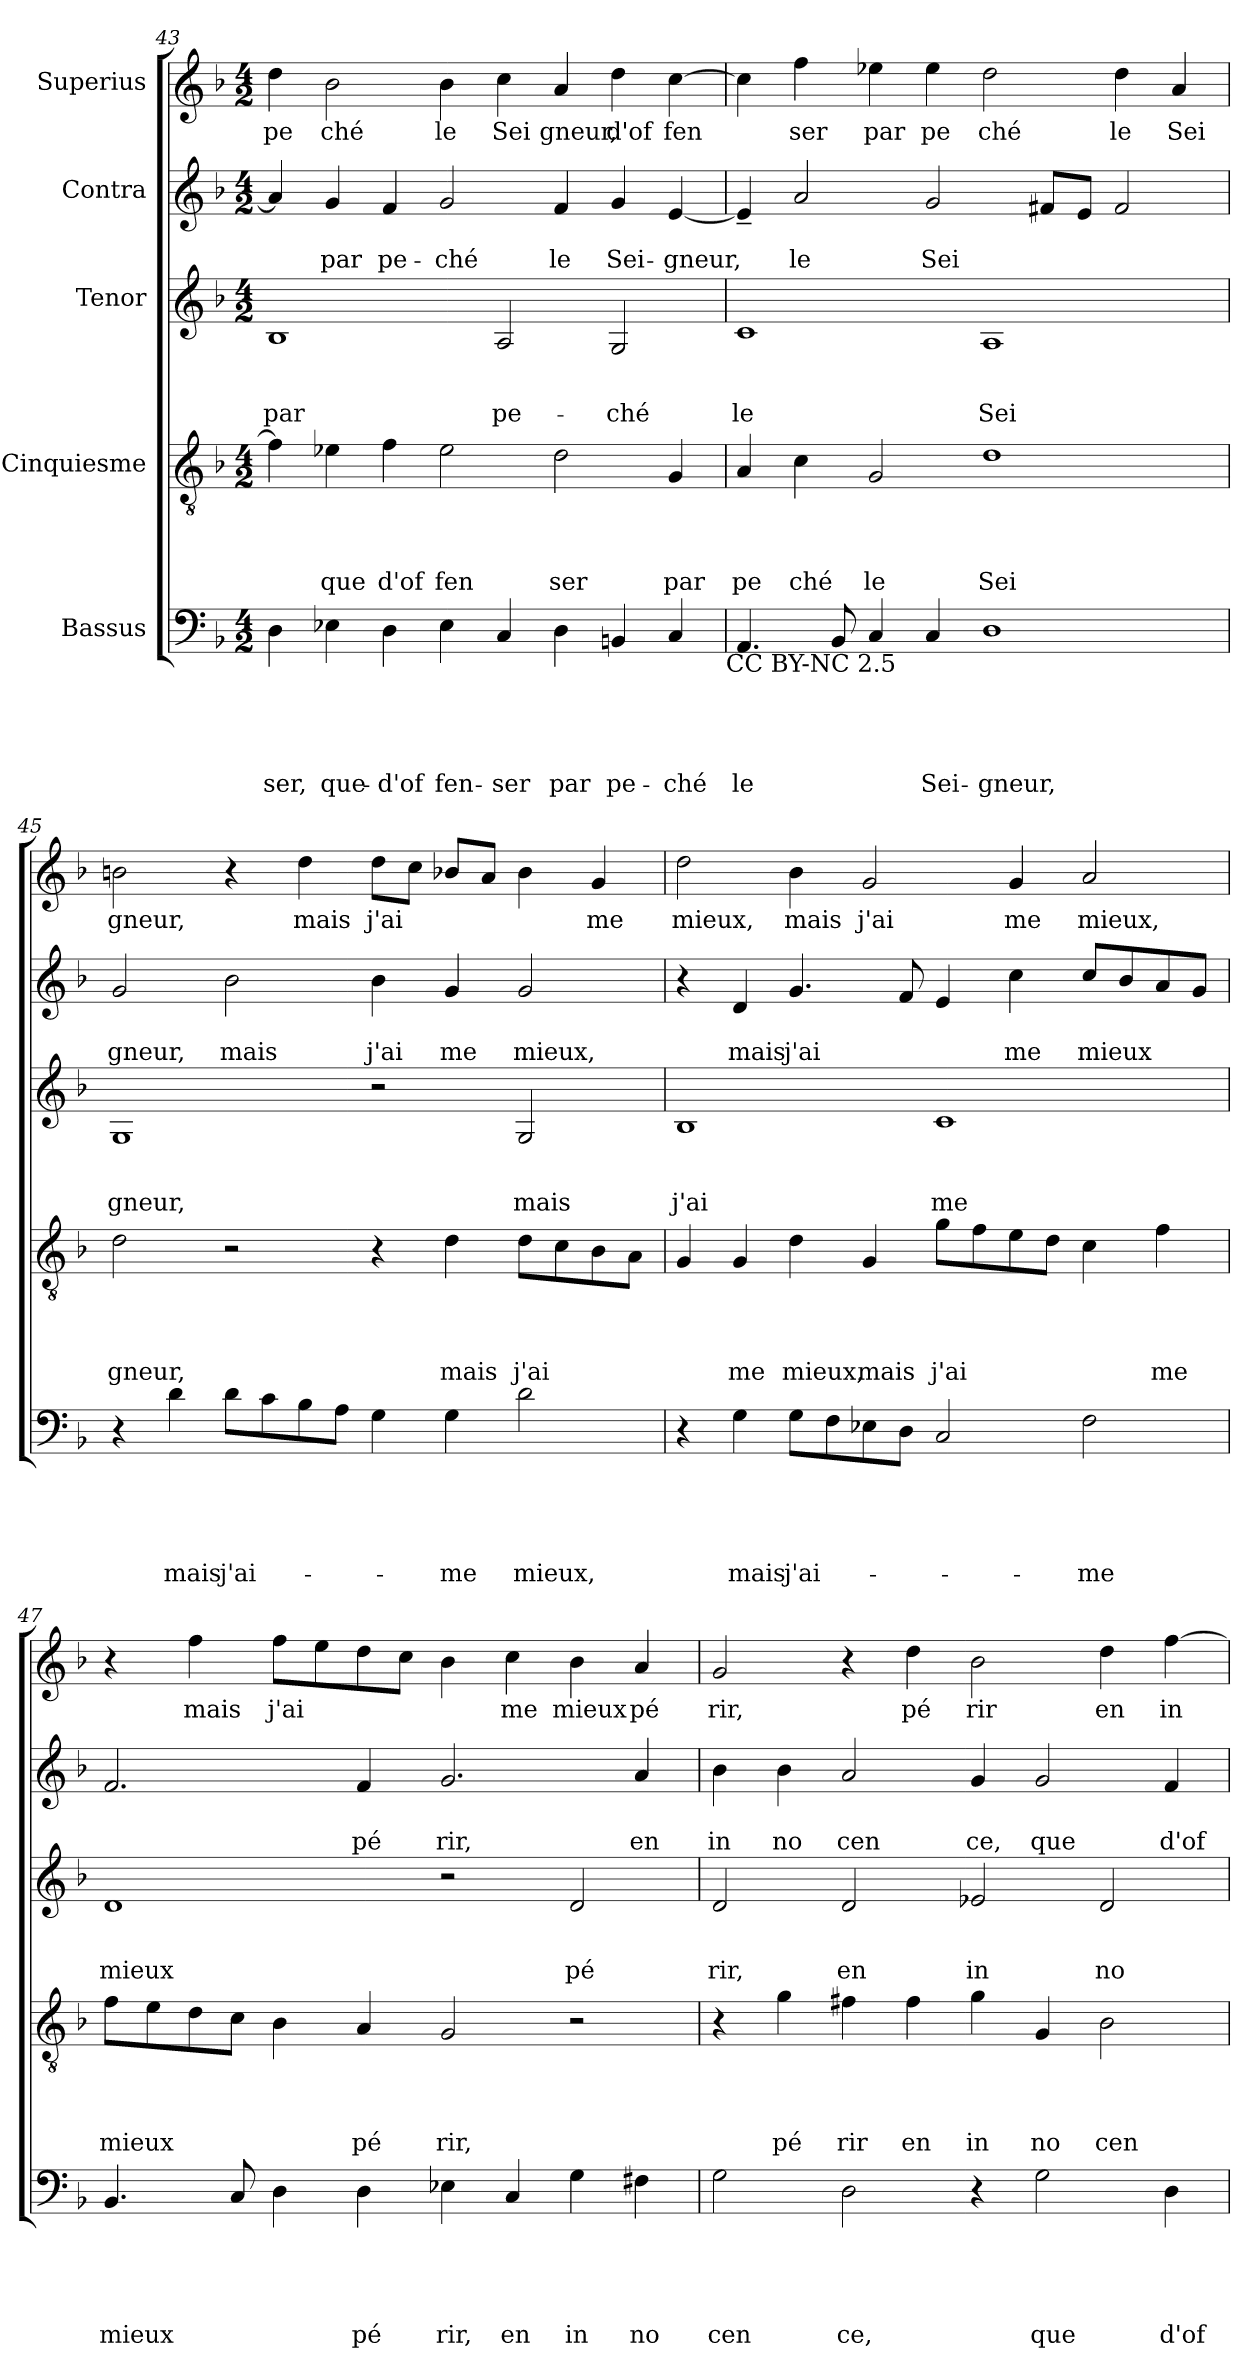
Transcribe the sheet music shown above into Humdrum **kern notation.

**kern	**text	**text	**text	**text	**text	**kern	**text	**text	**text	**text	**kern	**text	**text	**text	**kern	**text	**text	**kern	**text
*part5	*part5	*part5	*part5	*part5	*part5	*part4	*part4	*part4	*part4	*part4	*part3	*part3	*part3	*part3	*part2	*part2	*part2	*part1	*part1
*staff5	*staff5	*staff5	*staff5	*staff5	*staff5	*staff4	*staff4	*staff4	*staff4	*staff4	*staff3	*staff3	*staff3	*staff3	*staff2	*staff2	*staff2	*staff1	*staff1
*I"Bassus	*	*	*	*	*	*I"Cinquiesme	*	*	*	*	*I"Tenor	*	*	*	*I"Contra	*	*	*I"Superius	*
*clefF4	*	*	*	*	*	*clefGv2	*	*	*	*	*clefG2	*	*	*	*clefG2	*	*	*clefG2	*
*k[b-]	*	*	*	*	*	*k[b-]	*	*	*	*	*k[b-]	*	*	*	*k[b-]	*	*	*k[b-]	*
*F:	*	*	*	*	*	*F:	*	*	*	*	*F:	*	*	*	*F:	*	*	*F:	*
*M4/2	*	*	*	*	*	*M4/2	*	*	*	*	*M4/2	*	*	*	*M4/2	*	*	*M4/2	*
=43	=43	=43	=43	=43	=43	=43	=43	=43	=43	=43	=43	=43	=43	=43	=43	=43	=43	=43	=43
!	!	!	!	!	!LO:LY:b	!	!	!	!	!	!	!	!	!LO:LY:b	!	!	!	!	!LO:LY:b
4D\	.	.	.	.	-ser,	4f\]	.	.	.	.	1B-	.	.	par	4a/]	.	.	4dd\	pe
!	!	!	!	!	!LO:LY:b	!	!	!	!	!LO:LY:b	!	!	!	!	!	!	!LO:LY:b	!	!LO:LY:b
4E-X\	.	.	.	.	que-	4e-X\	.	.	.	que	.	.	.	.	4g/	.	par	2b-\	ché
!	!	!	!	!	!LO:LY:b	!	!	!	!	!LO:LY:b	!	!	!	!	!	!	!LO:LY:b	!	!
4D\	.	.	.	.	-d'of	4f\	.	.	.	d'of	.	.	.	.	4f/	.	pe-	.	.
!	!	!	!	!	!LO:LY:b	!	!	!	!	!LO:LY:b	!	!	!	!	!	!	!LO:LY:b	!	!LO:LY:b
4E-\	.	.	.	.	fen-	2e-\	.	.	.	fen	.	.	.	.	2g/	.	-ché	4b-\	le
!	!	!	!	!	!LO:LY:b	!	!	!	!	!	!	!	!	!LO:LY:b	!	!	!	!	!LO:LY:b
4C/	.	.	.	.	-ser	.	.	.	.	.	2A/	.	.	pe-	.	.	.	4cc\	Sei
!	!	!	!	!	!LO:LY:b	!	!	!	!	!LO:LY:b	!	!	!	!	!	!	!LO:LY:b	!	!LO:LY:b
4D\	.	.	.	.	par	2d\	.	.	.	ser	.	.	.	.	4f/	.	le	4a/	gneur,
!	!	!	!	!	!LO:LY:b	!	!	!	!	!	!	!	!	!LO:LY:b	!	!	!LO:LY:b	!	!LO:LY:b
4BBn/	.	.	.	.	pe-	.	.	.	.	.	2G/	.	.	-ché	4g/	.	Sei-	4dd\	d'of
!	!	!	!	!	!LO:LY:b	!	!	!	!	!LO:LY:b	!	!	!	!	!	!	!LO:LY:b	!	!LO:LY:b
4C/	.	.	.	.	-ché	4G/	.	.	.	par	.	.	.	.	[>4e/	.	-gneur,	[>4cc\	fen
!LO:TX:b:t=CC BY-NC 2.5	!	!	!	!	!	!	!	!	!	!	!	!	!	!	!	!	!	!	!
!!LO:PB:g=z
=44	=44	=44	=44	=44	=44	=44	=44	=44	=44	=44	=44	=44	=44	=44	=44	=44	=44	=44	=44
!	!	!	!	!	!LO:LY:b	!	!	!	!	!LO:LY:b	!	!	!	!LO:LY:b	!	!	!	!	!
4.AA/	.	.	.	.	le	4A/	.	.	.	pe	1c	.	.	le	4e~</]	.	.	4cc\]	.
!	!	!	!	!	!	!	!	!	!	!LO:LY:b	!	!	!	!	!	!	!LO:LY:b	!	!LO:LY:b
.	.	.	.	.	.	4c\	.	.	.	ché	.	.	.	.	2a/	.	le	4ff\	ser
8BB-/	.	.	.	.	.	.	.	.	.	.	.	.	.	.	.	.	.	.	.
!	!	!	!	!	!	!	!	!	!	!LO:LY:b	!	!	!	!	!	!	!	!	!LO:LY:b
4C/	.	.	.	.	.	2G/	.	.	.	le	.	.	.	.	.	.	.	4ee-X\	par
!	!	!	!	!	!LO:LY:b	!	!	!	!	!	!	!	!	!	!	!	!LO:LY:b	!	!LO:LY:b
4C/	.	.	.	.	Sei-	.	.	.	.	.	.	.	.	.	2g/	.	Sei	4ee-\	pe
!	!	!	!	!	!LO:LY:b	!	!	!	!	!LO:LY:b	!	!	!	!LO:LY:b	!	!	!	!	!LO:LY:b
1D	.	.	.	.	-gneur,	1d	.	.	.	Sei	1A	.	.	Sei	.	.	.	2dd\	ché
.	.	.	.	.	.	.	.	.	.	.	.	.	.	.	8f#/L	.	.	.	.
.	.	.	.	.	.	.	.	.	.	.	.	.	.	.	8e/J	.	.	.	.
!	!	!	!	!	!	!	!	!	!	!	!	!	!	!	!	!	!	!	!LO:LY:b
.	.	.	.	.	.	.	.	.	.	.	.	.	.	.	2f#/	.	.	4dd\	le
!	!	!	!	!	!	!	!	!	!	!	!	!	!	!	!	!	!	!	!LO:LY:b
.	.	.	.	.	.	.	.	.	.	.	.	.	.	.	.	.	.	4a/	Sei
=45	=45	=45	=45	=45	=45	=45	=45	=45	=45	=45	=45	=45	=45	=45	=45	=45	=45	=45	=45
!	!	!	!	!	!	!	!	!	!	!LO:LY:b	!	!	!	!LO:LY:b	!	!	!LO:LY:b	!	!LO:LY:b
4r	.	.	.	.	.	2d\	.	.	.	gneur,	1G	.	.	gneur,	2g/	.	gneur,	2bn\	gneur,
!	!	!	!	!	!LO:LY:b	!	!	!	!	!	!	!	!	!	!	!	!	!	!
4d\	.	.	.	.	mais	.	.	.	.	.	.	.	.	.	.	.	.	.	.
!	!	!	!	!	!LO:LY:b	!	!	!	!	!	!	!	!	!	!	!	!LO:LY:b	!	!
8d\L	.	.	.	.	j'ai-	2r	.	.	.	.	.	.	.	.	2b-\	.	mais	4r	.
8c\	.	.	.	.	.	.	.	.	.	.	.	.	.	.	.	.	.	.	.
!	!	!	!	!	!	!	!	!	!	!	!	!	!	!	!	!	!	!	!LO:LY:b
8B-\	.	.	.	.	.	.	.	.	.	.	.	.	.	.	.	.	.	4dd\	mais
8A\J	.	.	.	.	.	.	.	.	.	.	.	.	.	.	.	.	.	.	.
!	!	!	!	!	!	!	!	!	!	!	!	!	!	!	!	!	!LO:LY:b	!	!LO:LY:b
4G\	.	.	.	.	.	4r	.	.	.	.	2r	.	.	.	4b-\	.	j'ai	8dd\L	j'ai
.	.	.	.	.	.	.	.	.	.	.	.	.	.	.	.	.	.	8cc\J	.
!	!	!	!	!	!LO:LY:b	!	!	!	!	!LO:LY:b	!	!	!	!	!	!	!LO:LY:b	!	!
4G\	.	.	.	.	-me	4d\	.	.	.	mais	.	.	.	.	4g/	.	me	8b-X/L	.
.	.	.	.	.	.	.	.	.	.	.	.	.	.	.	.	.	.	8a/J	.
!	!	!	!	!	!LO:LY:b	!	!	!	!	!LO:LY:b	!	!	!	!LO:LY:b	!	!	!LO:LY:b	!	!
2d\	.	.	.	.	mieux,	8d\L	.	.	.	j'ai	2G/	.	.	mais	2g/	.	mieux,	4b-\	.
.	.	.	.	.	.	8c\	.	.	.	.	.	.	.	.	.	.	.	.	.
!	!	!	!	!	!	!	!	!	!	!	!	!	!	!	!	!	!	!	!LO:LY:b
.	.	.	.	.	.	8B-\	.	.	.	.	.	.	.	.	.	.	.	4g/	me
.	.	.	.	.	.	8A\J	.	.	.	.	.	.	.	.	.	.	.	.	.
=46	=46	=46	=46	=46	=46	=46	=46	=46	=46	=46	=46	=46	=46	=46	=46	=46	=46	=46	=46
!	!	!	!	!	!	!	!	!	!	!	!	!	!	!LO:LY:b	!	!	!	!	!LO:LY:b
4r	.	.	.	.	.	4G/	.	.	.	.	1B-	.	.	j'ai	4r	.	.	2dd\	mieux,
!	!	!	!	!	!LO:LY:b	!	!	!	!	!LO:LY:b	!	!	!	!	!	!	!LO:LY:b	!	!
4G\	.	.	.	.	mais	4G/	.	.	.	me	.	.	.	.	4d/	.	mais	.	.
!	!	!	!	!	!LO:LY:b	!	!	!	!	!LO:LY:b	!	!	!	!	!	!	!LO:LY:b	!	!LO:LY:b
8G\L	.	.	.	.	j'ai-	4d\	.	.	.	mieux,	.	.	.	.	4.g/	.	j'ai	4b-\	mais
8F\	.	.	.	.	.	.	.	.	.	.	.	.	.	.	.	.	.	.	.
!	!	!	!	!	!	!	!	!	!	!LO:LY:b	!	!	!	!	!	!	!	!	!LO:LY:b
8E-X\	.	.	.	.	.	4G/	.	.	.	mais	.	.	.	.	.	.	.	2g/	j'ai
8D\J	.	.	.	.	.	.	.	.	.	.	.	.	.	.	8f/	.	.	.	.
!	!	!	!	!	!	!	!	!	!	!LO:LY:b	!	!	!	!LO:LY:b	!	!	!	!	!
2C/	.	.	.	.	.	8g\L	.	.	.	j'ai	1c	.	.	me	4e/	.	.	.	.
.	.	.	.	.	.	8f\	.	.	.	.	.	.	.	.	.	.	.	.	.
!	!	!	!	!	!	!	!	!	!	!	!	!	!	!	!	!	!LO:LY:b	!	!LO:LY:b
.	.	.	.	.	.	8e\	.	.	.	.	.	.	.	.	4cc\	.	me	4g/	me
.	.	.	.	.	.	8d\J	.	.	.	.	.	.	.	.	.	.	.	.	.
!	!	!	!	!	!LO:LY:b	!	!	!	!	!	!	!	!	!	!	!	!LO:LY:b	!	!LO:LY:b
2F\	.	.	.	.	-me	4c\	.	.	.	.	.	.	.	.	8cc/L	.	mieux	2a/	mieux,
.	.	.	.	.	.	.	.	.	.	.	.	.	.	.	8b-/	.	.	.	.
!	!	!	!	!	!	!	!	!	!	!LO:LY:b	!	!	!	!	!	!	!	!	!
.	.	.	.	.	.	4f\	.	.	.	me	.	.	.	.	8a/	.	.	.	.
.	.	.	.	.	.	.	.	.	.	.	.	.	.	.	8g/J	.	.	.	.
!!LO:LB:g=z
=47	=47	=47	=47	=47	=47	=47	=47	=47	=47	=47	=47	=47	=47	=47	=47	=47	=47	=47	=47
!	!	!	!	!	!LO:LY:b	!	!	!	!	!LO:LY:b	!	!	!	!LO:LY:b	!	!	!	!	!
4.BB-/	.	.	.	.	mieux	8f\L	.	.	.	mieux	1d	.	.	mieux	2.f/	.	.	4r	.
.	.	.	.	.	.	8e\	.	.	.	.	.	.	.	.	.	.	.	.	.
!	!	!	!	!	!	!	!	!	!	!	!	!	!	!	!	!	!	!	!LO:LY:b
.	.	.	.	.	.	8d\	.	.	.	.	.	.	.	.	.	.	.	4ff\	mais
8C/	.	.	.	.	.	8c\J	.	.	.	.	.	.	.	.	.	.	.	.	.
!	!	!	!	!	!	!	!	!	!	!	!	!	!	!	!	!	!	!	!LO:LY:b
4D\	.	.	.	.	.	4B-\	.	.	.	.	.	.	.	.	.	.	.	8ff\L	j'ai
.	.	.	.	.	.	.	.	.	.	.	.	.	.	.	.	.	.	8ee\	.
!	!	!	!	!	!LO:LY:b	!	!	!	!	!LO:LY:b	!	!	!	!	!	!	!LO:LY:b	!	!
4D\	.	.	.	.	pé	4A/	.	.	.	pé	.	.	.	.	4f/	.	pé	8dd\	.
.	.	.	.	.	.	.	.	.	.	.	.	.	.	.	.	.	.	8cc\J	.
!	!	!	!	!	!LO:LY:b	!	!	!	!	!LO:LY:b	!	!	!	!	!	!	!LO:LY:b	!	!
4E-X\	.	.	.	.	rir,	2G/	.	.	.	rir,	2r	.	.	.	2.g/	.	rir,	4b-\	.
!	!	!	!	!	!LO:LY:b	!	!	!	!	!	!	!	!	!	!	!	!	!	!LO:LY:b
4C/	.	.	.	.	en	.	.	.	.	.	.	.	.	.	.	.	.	4cc\	me
!	!	!	!	!	!LO:LY:b	!	!	!	!	!	!	!	!	!LO:LY:b	!	!	!	!	!LO:LY:b
4G\	.	.	.	.	in	2r	.	.	.	.	2d/	.	.	pé	.	.	.	4b-\	mieux
!	!	!	!	!	!LO:LY:b	!	!	!	!	!	!	!	!	!	!	!	!LO:LY:b	!	!LO:LY:b
4F#X\	.	.	.	.	no	.	.	.	.	.	.	.	.	.	4a/	.	en	4a/	pé
=48	=48	=48	=48	=48	=48	=48	=48	=48	=48	=48	=48	=48	=48	=48	=48	=48	=48	=48	=48
!	!	!	!	!	!LO:LY:b	!	!	!	!	!	!	!	!	!LO:LY:b	!	!	!LO:LY:b	!	!LO:LY:b
2G\	.	.	.	.	cen	4r	.	.	.	.	2d/	.	.	rir,	4b-\	.	in	2g/	rir,
!	!	!	!	!	!	!	!	!	!	!LO:LY:b	!	!	!	!	!	!	!LO:LY:b	!	!
.	.	.	.	.	.	4g\	.	.	.	pé	.	.	.	.	4b-\	.	no	.	.
!	!	!	!	!	!LO:LY:b	!	!	!	!	!LO:LY:b	!	!	!	!LO:LY:b	!	!	!LO:LY:b	!	!
2D\	.	.	.	.	ce,	4f#X\	.	.	.	rir	2d/	.	.	en	2a/	.	cen	4r	.
!	!	!	!	!	!	!	!	!	!	!LO:LY:b	!	!	!	!	!	!	!	!	!LO:LY:b
.	.	.	.	.	.	4f#\	.	.	.	en	.	.	.	.	.	.	.	4dd\	pé
!	!	!	!	!	!	!	!	!	!	!LO:LY:b	!	!	!	!LO:LY:b	!	!	!LO:LY:b	!	!LO:LY:b
4r	.	.	.	.	.	4g\	.	.	.	in	2e-X/	.	.	in	4g/	.	ce,	2b-\	rir
!	!	!	!	!	!LO:LY:b	!	!	!	!	!LO:LY:b	!	!	!	!	!	!	!LO:LY:b	!	!
2G\	.	.	.	.	que	4G/	.	.	.	no	.	.	.	.	2g/	.	que	.	.
!	!	!	!	!	!	!	!	!	!	!LO:LY:b	!	!	!	!LO:LY:b	!	!	!	!	!LO:LY:b
.	.	.	.	.	.	2B-\	.	.	.	cen	2d/	.	.	no	.	.	.	4dd\	en
!	!	!	!	!	!LO:LY:b	!	!	!	!	!	!	!	!	!	!	!	!LO:LY:b	!	!LO:LY:b
4D\	.	.	.	.	d'of	.	.	.	.	.	.	.	.	.	4f/	.	d'of	[>4ff\	in
=	=	=	=	=	=	=	=	=	=	=	=	=	=	=	=	=	=	=	=
*-	*-	*-	*-	*-	*-	*-	*-	*-	*-	*-	*-	*-	*-	*-	*-	*-	*-	*-	*-
